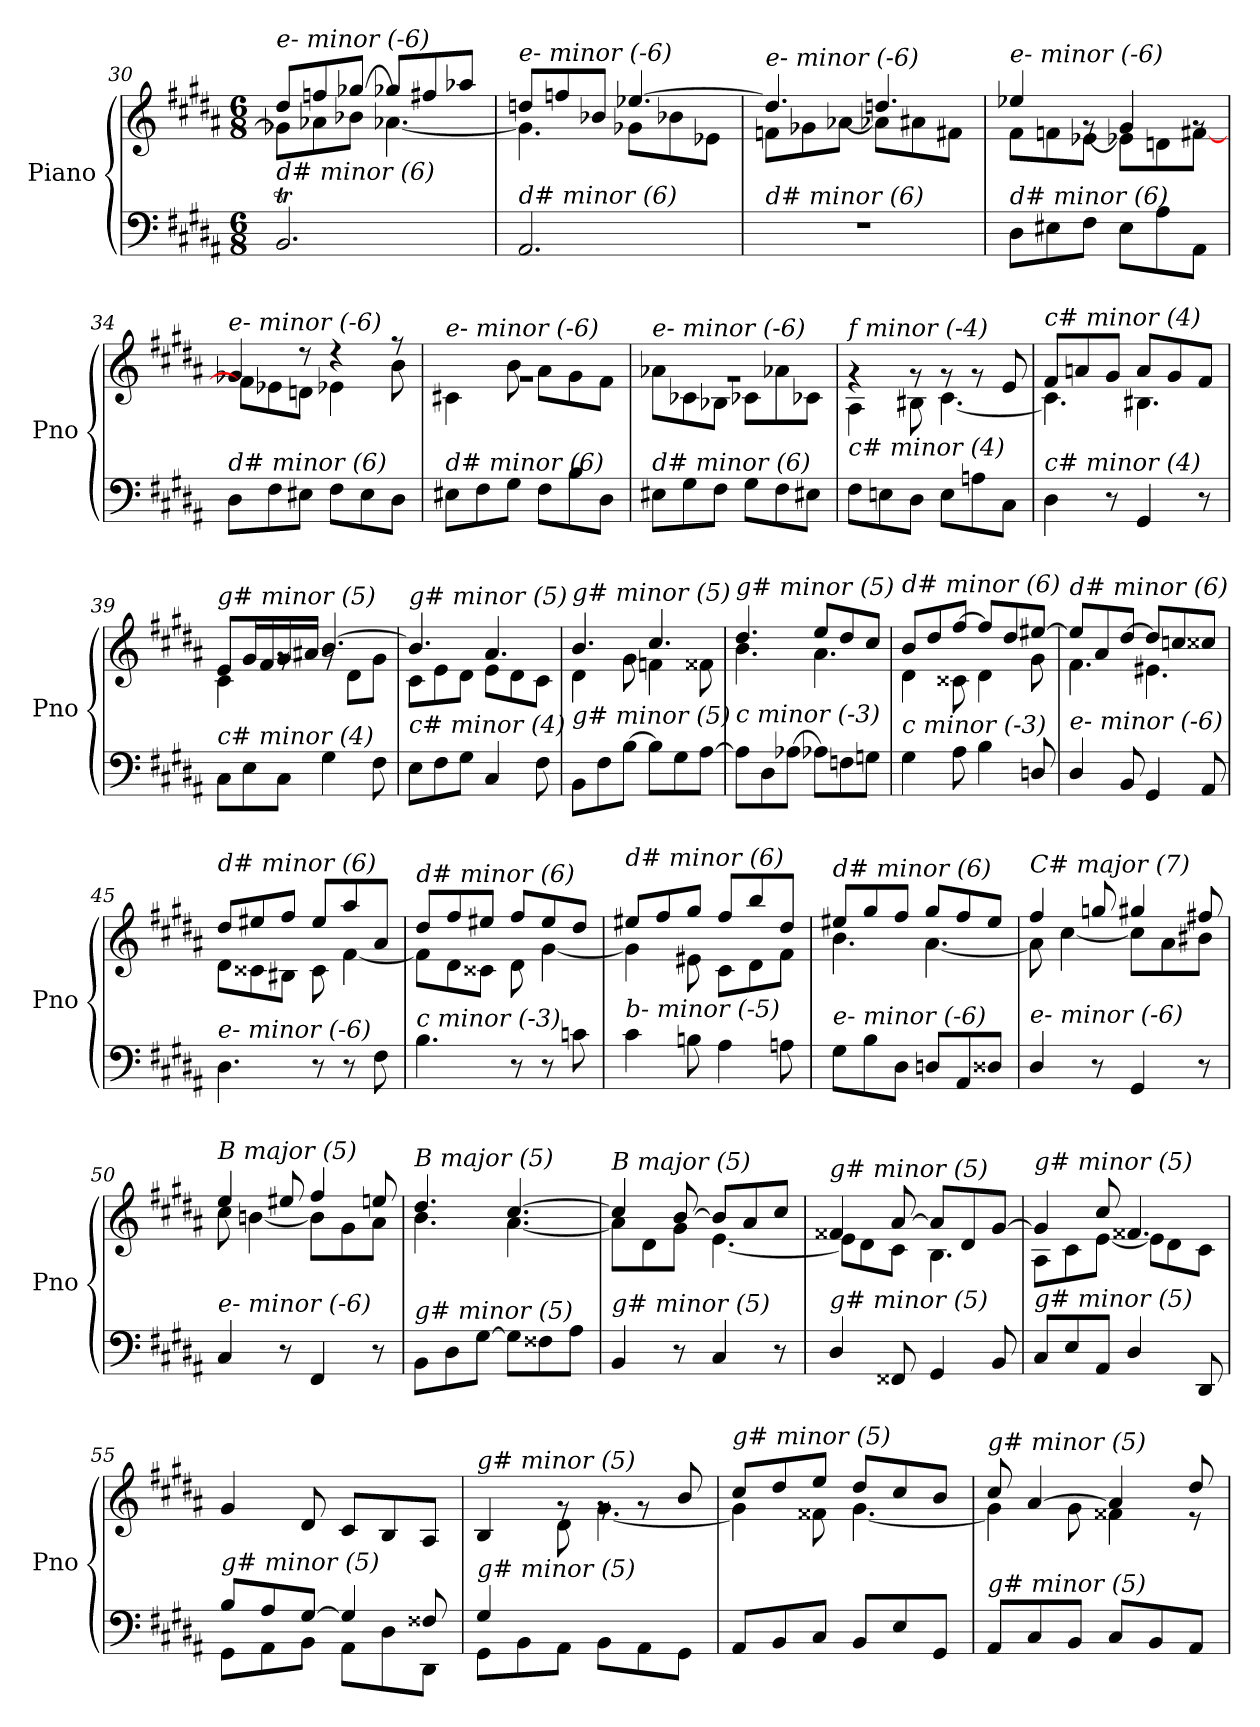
**kern	**kern
*part1	*part1
*staff2	*staff1
*I"Piano	*
*I'Pno	*
*clefF4	*clefG2
*k[f#c#g#d#a#]	*k[f#c#g#d#a#]
*M6/8	*M6/8
=30	=30
*	*^
!	!LO:TX:i:t=e- minor (-6)	!
!LO:TX:i:t=d# minor (6)	!	!
2.BBT/	8dd#/L	8g-Xi\L]
.	8ffni/	8a-Xi\
.	[8gg-Xi/J	8b-Xi\J
.	8gg-Xi/L]	[4.a-Xi\
.	8ff#i/	.
.	8aa-Xi/J	.
=31	=31	=31
!	!LO:TX:i:t=e- minor (-6)	!
!LO:TX:i:t=d# minor (6)	!	!
2.AA#/	8ddni/L	4.g#\]
.	8ffni/	.
.	8b-Xi/J	.
.	[4.ee-Xi/	8g-Xi\L
.	.	8b-Xi\
.	.	8e-Xi\J
=32	=32	=32
!	!LO:TX:i:t=e- minor (-6)	!
!LO:TX:i:t=d# minor (6)	!	!
2.r	4.dd#/]	8fni\L
.	.	8g-Xi\
.	.	[8a-Xi\J
.	4.ddni/	8a-Xi\L]
.	.	8a#\
.	.	8f#Xi\J
=33	=33	=33
!	!LO:TX:i:t=e- minor (-6)	!
!LO:TX:i:t=d# minor (6)	!	!
8D#\L	4ee-Xi/	8f#\L
8E#X\	.	8fni\
8F#\J	8rg	[8e-Xi\J
8E#\L	4g#/	8e-Xi\L]
8A#\	.	8dni\
8AA#\J	8rg	[8f#Xi\J
!!LO:LB:g=z	!!
=34	=34	=34
!	!LO:TX:i:t=e- minor (-6)	!
!LO:TX:i:t=d# minor (6)	!	!
8D#\L	4g-Xj/	8fni\L]
8F#\	.	8e-Xi\
8E#X\J	8r	8dni\J
8F#\L	4r	4e-Xi\
8E#\	.	.
8D#\J	8r	8b\
=35	=35	=35
!	!LO:TX:i:t=e- minor (-6)	!
!LO:TX:i:t=d# minor (6)	!	!
8E#X\L	2.rg	4c#X\
8F#\	.	.
8G#\J	.	8b\
8F#\L	.	8a#\L
8B\	.	8g#\
8D#\J	.	8f#\J
=36	=36	=36
!	!LO:TX:i:t=e- minor (-6)	!
!LO:TX:i:t=d# minor (6)	!	!
8E#X\L	2.rg	8a-Xi\L
8G#\	.	8c-Xi\
8F#\J	.	8B-Xi\J
8G#\L	.	8c-Xi\L
8F#\	.	8a-Xi\
8E#X\J	.	8c-Xi\J
=37	=37	=37
!	!LO:TX:i:t=f minor (-4)	!
!LO:TX:i:t=c# minor (4)	!	!
8F#\L	4rg	4A#\
8En\	.	.
8D#\J	8rg	8B#XZ\
8E\L	8rg	[4.c#\
8An\	8rg	.
8C#\J	8e/	.
=38	=38	=38
!	!LO:TX:i:t=c# minor (4)	!
!LO:TX:i:t=c# minor (4)	!	!
4D#\	8f#/L	4.c#\]
.	8an/	.
8r	8g#/J	.
4GG#/	8a/L	4.B#X\
.	8g#/	.
8r	8f#/J	.
=39	=39	=39
!	!LO:TX:i:t=g# minor (5)	!
!LO:TX:i:t=c# minor (4)	!	!
8C#\L	8e/L	4c#\
8E\	16g#/L	.
.	16f#/	.
8C#\J	16g#/	8rg
.	16a#X/JJ	.
4G#\	[4.b/	8rg
.	.	8d#\L
8F#\	.	8g#\J
!!LO:LB:g=z	!!
=40	=40	=40
!	!LO:TX:i:t=g# minor (5)	!
!LO:TX:i:t=c# minor (4)	!	!
8E\L	4.b/]	8c#\L
8F#\	.	8e\
8G#\J	.	8d#\J
4C#/	4.a#/	8e\L
.	.	8d#\
8F#\	.	8c#\J
=41	=41	=41
!	!LO:TX:i:t=g# minor (5)	!
!LO:TX:i:t=g# minor (5)	!	!
8BB\L	4.b/	4d#\
8F#\	.	.
[8B\J	.	8g#\
8B\L]	4.cc#/	4fni\
8G#\	.	.
[8A#\J	.	8f##X\
=42	=42	=42
!	!LO:TX:i:t=g# minor (5)	!
!LO:TX:i:t=c minor (-3)	!	!
8A#\L]	4.dd#/	4.b\
8D#\	.	.
[8A-Xi\J	.	.
8A-Xi\L]	8ee/L	4.a#\
8Fni\	8dd#/	.
8Gni\J	8cc#/J	.
=43	=43	=43
!	!LO:TX:i:t=d# minor (6)	!
!LO:TX:i:t=c minor (-3)	!	!
4G#\	8b/L	4d#\
.	8dd#/	.
8A#\	[8ff#/J	8c##X\
4B\	8ff#/L]	4d#\
.	8dd#/	.
8Dni/	[8ee#X/J	8g#\
=44	=44	=44
!	!LO:TX:i:t=d# minor (6)	!
!LO:TX:i:t=e- minor (-6)	!	!
4D#/	8ee#/L]	4.f#\
.	8a#/	.
8BB/	[8dd#/J	.
4GG#/	8dd#/L]	4.e#X\
.	8ccni/	.
8AA#/	8cc##X/J	.
!!LO:LB:g=z	!!
=45	=45	=45
!	!LO:TX:i:t=d# minor (6)	!
!LO:TX:i:t=e- minor (-6)	!	!
4.D#\	8dd#/L	8d#\L
.	8ee#X/	8c##X\
.	8ff#/J	8B#X\J
8r	8ee#/L	8c##\
8r	8aa#/	[4f#\
8F#\	8a#/J	.
=46	=46	=46
!	!LO:TX:i:t=d# minor (6)	!
!LO:TX:i:t=c minor (-3)	!	!
4.B\	8dd#/L	8f#\L]
.	8ff#/	8d#\
.	8ee#X/J	8c##X\J
8r	8ff#/L	8d#\
8r	8ee#/	[4g#\
8cni\	8dd#/J	.
=47	=47	=47
!	!LO:TX:i:t=d# minor (6)	!
!LO:TX:i:t=b- minor (-5)	!	!
4c#\	8ee#X/L	4g#\]
.	8ff#/	.
8Bn\	8gg#/J	8e#X\
4A#\	8ff#/L	8c#\L
.	8bb/	8d#\
8An\	8dd#/J	8f#\J
=48	=48	=48
!	!LO:TX:i:t=d# minor (6)	!
!LO:TX:i:t=e- minor (-6)	!	!
8G#\L	8ee#X/L	4.b\
8B\	8gg#/	.
8D#\J	8ff#/J	.
8Dni/L	8gg#/L	[4.a#\
8AA#/	8ff#/	.
8D##i/J	8ee#/J	.
=49	=49	=49
!	!LO:TX:i:t=C# major (7)	!
!LO:TX:i:t=e- minor (-6)	!	!
4D#/	4ff#/	8a#\]
.	.	[4cc#\
8r	8ggni/	.
4GG#/	4gg#/	8cc#\L]
.	.	8a#\
8r	8ff#X/	8b#X\J
!!LO:LB:g=z	!!
=50	=50	=50
!	!LO:TX:i:t=B major (5)	!
!LO:TX:i:t=e- minor (-6)	!	!
4C#/	4ee/	8cc#\
.	.	[4bn\
8r	8ee#X/	.
4FF#/	4ff#/	8b\L]
.	.	8g#\
8r	8een/	8a#\J
=51	=51	=51
!	!LO:TX:i:t=B major (5)	!
!LO:TX:i:t=g# minor (5)	!	!
8BB\L	4.dd#/	4.b\
8D#\	.	.
[8G#\J	.	.
8G#\L]	[4.cc#/	[4.a#\
8F##X\	.	.
8A#\J	.	.
=52	=52	=52
!	!LO:TX:i:t=B major (5)	!
!LO:TX:i:t=g# minor (5)	!	!
4BB/	4cc#/]	8a#\L]
.	.	8d#\
8r	[8b/	8g#\J
4C#/	8b/L]	[4.e\
.	8a#/	.
8r	8cc#/J	.
=53	=53	=53
!	!LO:TX:i:t=g# minor (5)	!
!LO:TX:i:t=g# minor (5)	!	!
4D#/	4f##X/	8e\L]
.	.	8d#\
8FF##X/	[8a#/	8c#\J
4GG#/	8a#/L]	4.B\
.	8d#/	.
8BB/	[8g#/J	.
=54	=54	=54
!	!LO:TX:i:t=g# minor (5)	!
!LO:TX:i:t=g# minor (5)	!	!
8C#/L	4g#/]	8A#\L
8E/	.	8c#\
8AA#/J	8cc#/	[8e\J
4D#/	4.f##X/	8e\L]
.	.	8d#\
8DD#/	.	8c#\J
!!LO:LB:g=z
=55	=55	=55
*^	*	*
!	!	!LO:TX:i:t=g# minor (5)	!
!LO:TX:i:t=g# minor (5)	!	!	!
*	*	*v	*v
8B/L	8GG#\L	4g#/
8A#/	8AA#\	.
[8G#/J	8BB\J	8d#/
4G#/]	8AA#\L	8c#/L
.	8D#\	8B/
8F##X/	8DD#\J	8A#/J
=56	=56	=56
*	*	*^
!	!	!LO:TX:i:t=g# minor (5)	!
!LO:TX:i:t=g# minor (5)	!	!	!
4G#/	8GG#\L	4B/	4ryy
.	8BB\	.	.
2ryy	8AA#\J	8rg	8d#\
.	8BB\L	8rg	[4.g#\
.	8AA#\	8rg	.
.	8GG#\J	8b/	.
=57	=57	=57	=57
!	!	!LO:TX:i:t=g# minor (5)	!
!LO:TX:i:t=g# minor (5)	!	!	!
*v	*v	*	*
8AA#/L	8cc#/L	4g#\]
8BB/	8dd#/	.
8C#/J	8ee/J	8f##X\
8BB/L	8dd#/L	[4.g#\
8E/	8cc#/	.
8GG#/J	8b/J	.
=58	=58	=58
!	!LO:TX:i:t=g# minor (5)	!
!LO:TX:i:t=g# minor (5)	!	!
8AA#/L	8cc#/	4g#\]
8C#/	[4a#/	.
8BB/J	.	8g#\
8C#/L	4a#/]	4f##X\
8BB/	.	.
8AA#/J	8dd#/	8r
*	*v	*v
=	=
*-	*-
